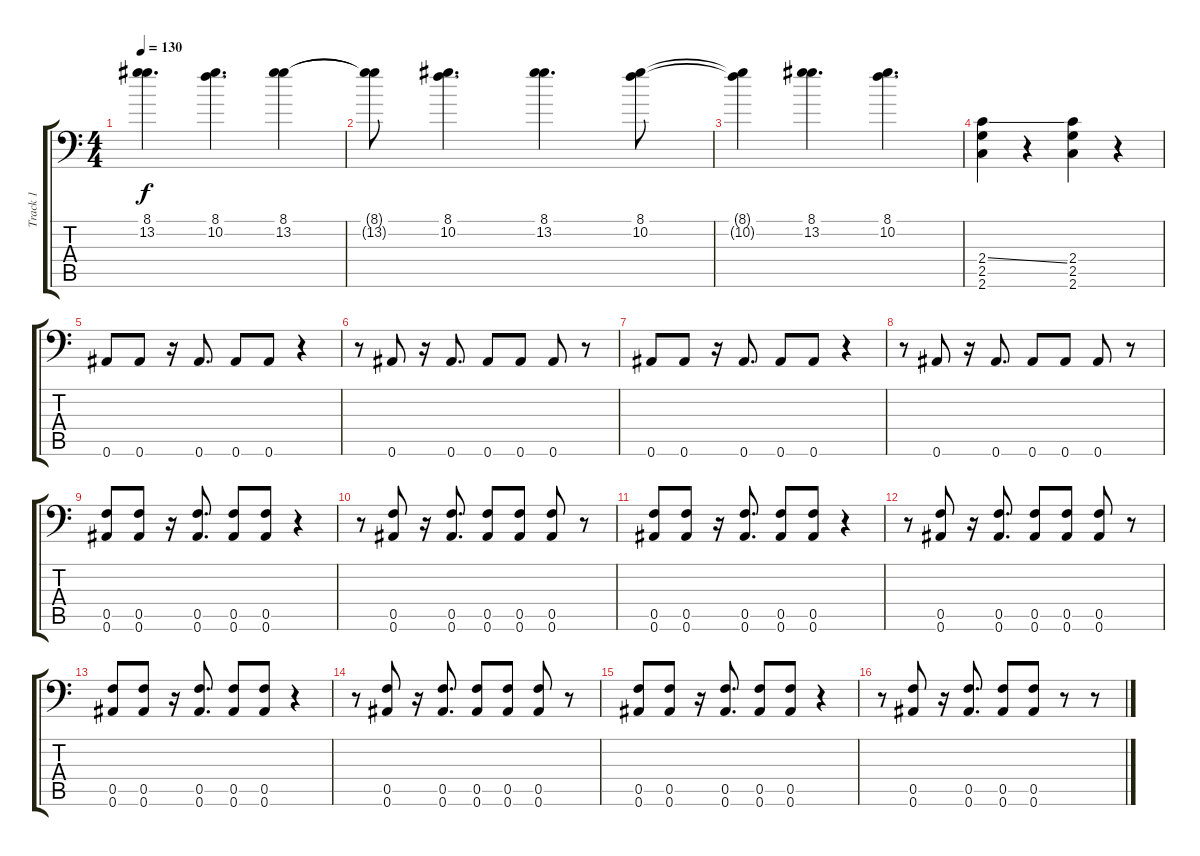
\track ("Track 1" "Track 1") {instrument distortionguitar}
\staff {score tabs}
\tuning (C4 G3 Eb3 Bb2 F2 Bb1) {hide}
\ts (4 4)
\tempo 130
\clef f4
\ks c
(8.1 13.2).4{d dy f} (8.1 10.2).4{d} (8.1 13.2).4 |
(8.1{t} 13.2{t}).8 (8.1 10.2).4{d} (8.1 13.2).4{d} (8.1 10.2).8 |
(8.1{t} 10.2{t}).4 (8.1 13.2).4{d} (8.1 10.2).4{d} |
(2.4{ss} 2.5 2.6).4 r.4 (2.4 2.5 2.6).4 r.4 |
0.6.8 0.6.8 r.16 0.6.8{d} 0.6.8 0.6.8 r.4 |
r.8 0.6.8 r.16 0.6.8{d} 0.6.8 0.6.8 0.6.8 r.8 |
0.6.8 0.6.8 r.16 0.6.8{d} 0.6.8 0.6.8 r.4 |
r.8 0.6.8 r.16 0.6.8{d} 0.6.8 0.6.8 0.6.8 r.8 |
(0.5 0.6).8 (0.5 0.6).8 r.16 (0.5 0.6).8{d} (0.5 0.6).8 (0.5 0.6).8 r.4 |
r.8 (0.5 0.6).8 r.16 (0.5 0.6).8{d} (0.5 0.6).8 (0.5 0.6).8 (0.5 0.6).8 r.8 |
(0.5 0.6).8 (0.5 0.6).8 r.16 (0.5 0.6).8{d} (0.5 0.6).8 (0.5 0.6).8 r.4 |
r.8 (0.5 0.6).8 r.16 (0.5 0.6).8{d} (0.5 0.6).8 (0.5 0.6).8 (0.5 0.6).8 r.8 |
(0.5 0.6).8 (0.5 0.6).8 r.16 (0.5 0.6).8{d} (0.5 0.6).8 (0.5 0.6).8 r.4 |
r.8 (0.5 0.6).8 r.16 (0.5 0.6).8{d} (0.5 0.6).8 (0.5 0.6).8 (0.5 0.6).8 r.8 |
(0.5 0.6).8 (0.5 0.6).8 r.16 (0.5 0.6).8{d} (0.5 0.6).8 (0.5 0.6).8 r.4 |
r.8 (0.5 0.6).8 r.16 (0.5 0.6).8{d} (0.5 0.6).8 (0.5 0.6).8 r.8 r.8
